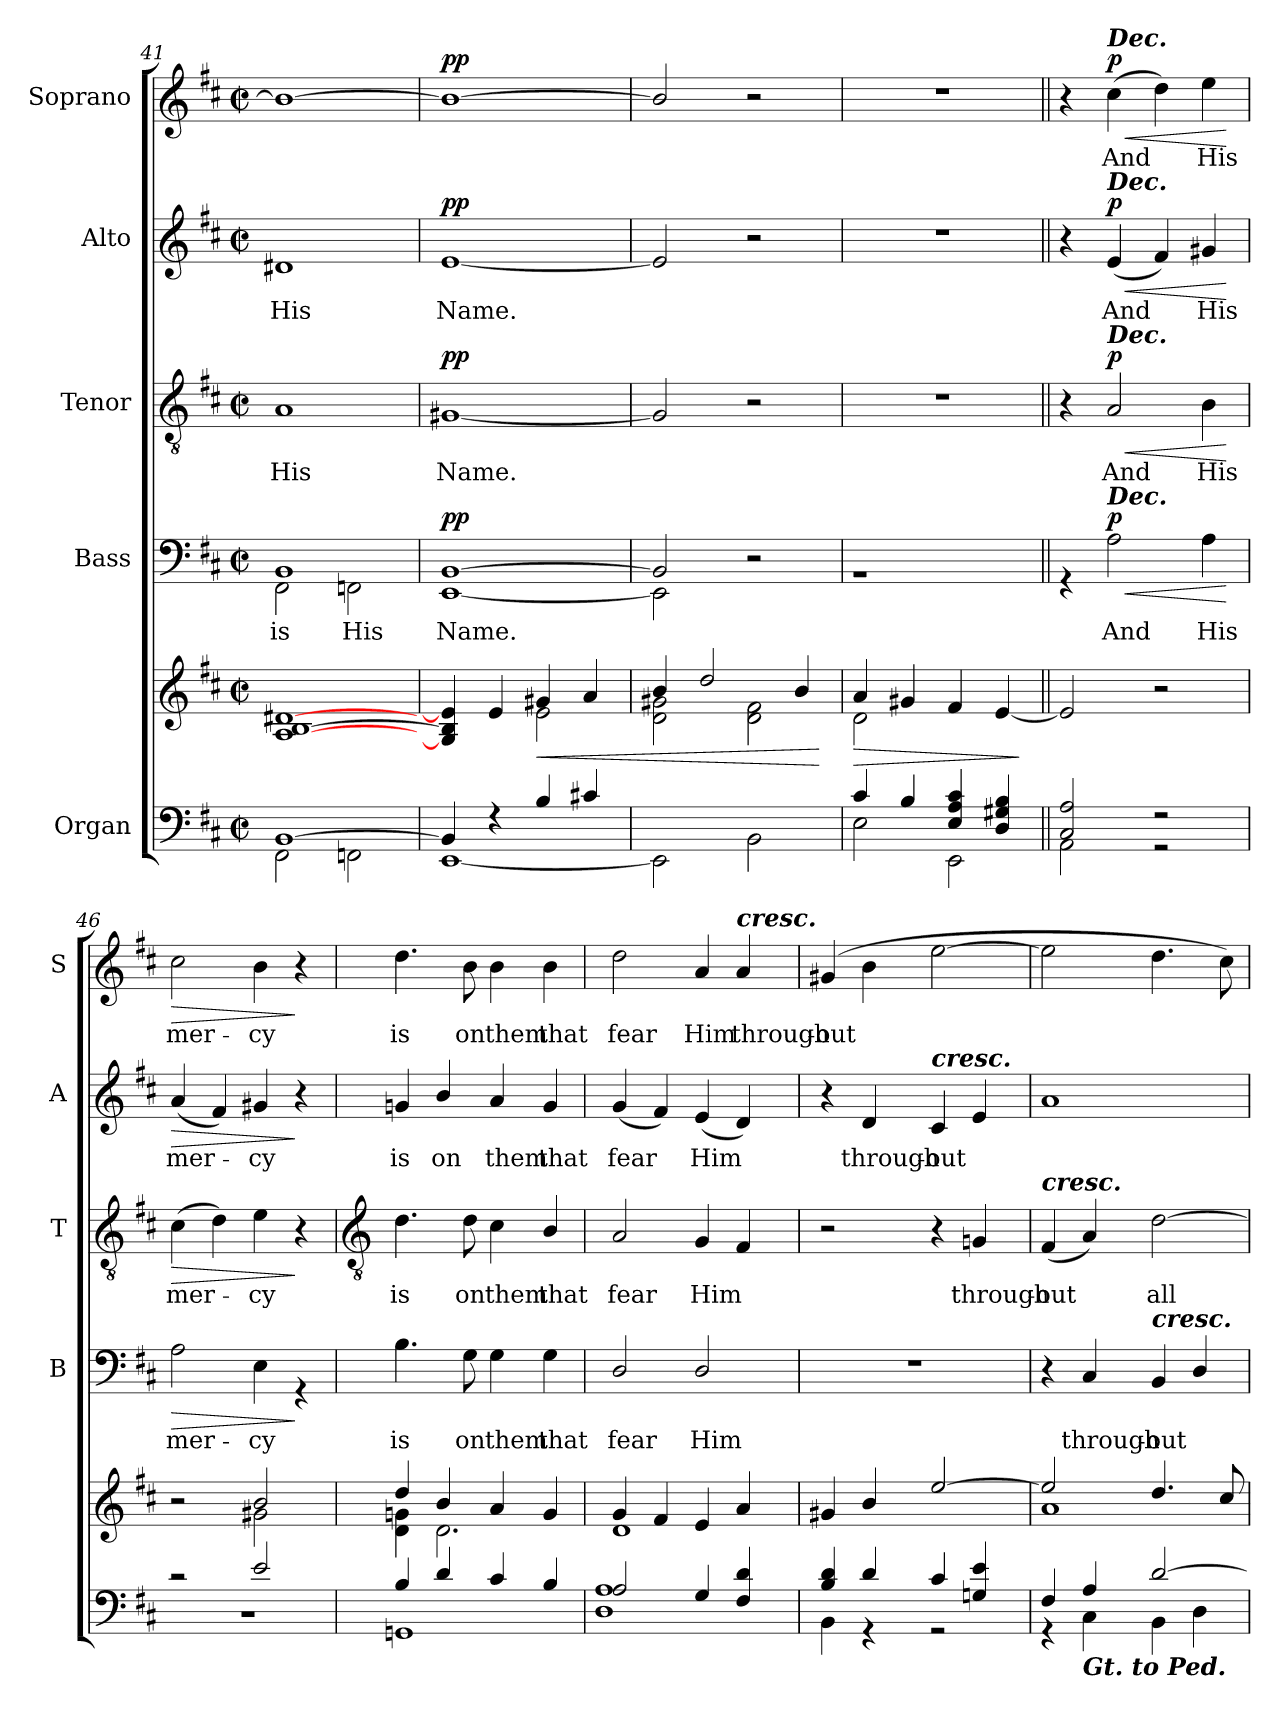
**kern	**kern	**dynam	**kern	**text	**dynam	**kern	**text	**dynam	**kern	**text	**dynam	**kern	**text	**dynam
*part5	*part5	*part5	*part4	*part4	*part4	*part3	*part3	*part3	*part2	*part2	*part2	*part1	*part1	*part1
*staff6	*staff5	*staff5/6	*staff4	*staff4	*staff4	*staff3	*staff3	*staff3	*staff2	*staff2	*staff2	*staff1	*staff1	*staff1
*I"Organ	*	*	*I"Bass	*	*	*I"Tenor	*	*	*I"Alto	*	*	*I"Soprano	*	*
*	*	*	*I'B	*	*	*I'T	*	*	*I'A	*	*	*I'S	*	*
*clefF4	*clefG2	*	*clefF4	*	*	*clefGv2	*	*	*clefG2	*	*	*clefG2	*	*
*k[f#c#]	*k[f#c#]	*	*k[f#c#]	*	*	*k[f#c#]	*	*	*k[f#c#]	*	*	*k[f#c#]	*	*
*D:	*D:	*	*D:	*	*	*D:	*	*	*D:	*	*	*D:	*	*
*M2/2	*M2/2	*	*M2/2	*	*	*M2/2	*	*	*M2/2	*	*	*M2/2	*	*
*met(c|)	*met(c|)	*	*met(c|)	*	*	*met(c|)	*	*	*met(c|)	*	*	*met(c|)	*	*
=41	=41	=41	=41	=41	=41	=41	=41	=41	=41	=41	=41	=41	=41	=41
*^	*^	*	*	*	*	*	*	*	*	*	*	*	*	*
!	!	!	!	!	!	!LO:LY:a	!	!	!	!	!	!	!	!	!	!
*	*	*	*	*	*^	*	*	*	*	*	*	*	*	*	*	*
!	!	!	!	!	!	!	!LO:LY:b	!	!	!LO:LY:b	!	!	!LO:LY:b	!	!	!	!
[1BB/	2FF#\	[1A/ [1B/ [1d#X/	1ryy	.	1BB/	2FF#\	is	.	1A	His	.	1d#X	His	.	1b_	.	.
!	!	!	!	!	!	!	!LO:LY:b	!	!	!	!	!	!	!	!	!	!
.	2FFn\	.	.	.	.	2FFn\	His	.	.	.	.	.	.	.	.	.	.
=42	=42	=42	=42	=42	=42	=42	=42	=42	=42	=42	=42	=42	=42	=42	=42	=42	=42
!	!	!	!	!	!	!	!LO:LY:a	!	!	!	!	!	!	!	!	!	!
!	!	!	!	!	!	!	!LO:LY:b	!LO:DY:b	!	!LO:LY:b	!LO:DY:b	!	!LO:LY:b	!LO:DY:b	!	!	!LO:DY:b
4BB/]	[1EE\	4G#/] 4B/] 4e/]	4ryy	.	[1BB/	[1EE\	Name.	pp	[1G#X	Name.	pp	[1e	Name.	pp	1b_	.	pp
4r	.	4e/	4ryy	.	.	.	.	.	.	.	.	.	.	.	.	.	.
!	!	!	!	!LO:HP:b	!	!	!	!	!	!	!	!	!	!	!	!	!
4B/	.	4g#X/	2e\	<	.	.	.	.	.	.	.	.	.	.	.	.	.
4c#X/	.	4a/	.	.	.	.	.	.	.	.	.	.	.	.	.	.	.
=43	=43	=43	=43	=43	=43	=43	=43	=43	=43	=43	=43	=43	=43	=43	=43	=43	=43
1ryy	2EE\]	4b/	2d\ 2g#X\	.	2BB/]	2EE\]	.	.	2G#]	.	.	2e]	.	.	2b/]	.	.
.	.	2dd/	.	.	.	.	.	.	.	.	.	.	.	.	.	.	.
.	2BB\	.	2d\ 2f#\	.	2ryy	2r	.	.	2r	.	.	2r	.	.	2r	.	.
.	.	4b/	.	.	.	.	.	.	.	.	.	.	.	.	.	.	.
*v	*v	*	*	*	*v	*v	*	*	*	*	*	*	*	*	*	*	*
*	*v	*v	*	*	*	*	*	*	*	*	*	*	*	*	*
.	.	[	.	.	.	.	.	.	.	.	.	.	.	.
=44	=44	=44	=44	=44	=44	=44	=44	=44	=44	=44	=44	=44	=44	=44
*^	*	*	*	*	*	*	*	*	*	*	*	*	*	*
!	!	!	!LO:HP:b	!	!	!	!	!	!	!	!	!	!	!	!
*	*	*^	*	*^	*	*	*	*	*	*	*	*	*	*	*
4c#/	2E\	4a/	2d\	>	1ryy	1r	.	.	1r	.	.	1r	.	.	1r	.	.
4B/	.	4g#X/	.	.	.	.	.	.	.	.	.	.	.	.	.	.	.
4E/ 4A/ 4c#/	2EE\	4f#/	2ryy	.	.	.	.	.	.	.	.	.	.	.	.	.	.
4D/ 4G#X/ 4B/	.	[4e/	.	.	.	.	.	.	.	.	.	.	.	.	.	.	.
*v	*v	*	*	*	*v	*v	*	*	*	*	*	*	*	*	*	*	*
*	*v	*v	*	*	*	*	*	*	*	*	*	*	*	*	*
.	.	]	.	.	.	.	.	.	.	.	.	.	.	.
=45||	=45||	=45||	=45||	=45||	=45||	=45||	=45||	=45||	=45||	=45||	=45||	=45||	=45||	=45||
*^	*^	*	*^	*	*	*	*	*	*	*	*	*	*	*
2C#/ 2A/	2AA\	2e/]	1ryy	.	1ryy	4r	.	.	4r	.	.	4r	.	.	4r	.	.
!	!	!	!	!	!	!	!	!	!	!	!	!	!	!	!LO:TX:a:Bi:t=Dec.	!	!
!	!	!	!	!	!	!	!	!	!	!	!	!LO:TX:a:Bi:t=Dec.	!	!	!	!	!
!	!	!	!	!	!	!	!	!	!LO:TX:a:Bi:t=Dec.	!	!	!	!	!	!	!	!
!	!	!	!	!	!	!LO:TX:a:Bi:t=Dec.	!	!	!	!	!	!	!	!	!	!	!
!	!	!	!	!	!	!	!LO:LY:b	!LO:HP:b	!	!LO:LY:b	!LO:HP:b	!	!LO:LY:b	!LO:HP:b	!	!LO:LY:b	!LO:HP:b
!	!	!	!	!	!	!	!	!LO:DY:n=1:b	!	!	!LO:DY:n=1:b	!	!	!LO:DY:n=1:b	!	!	!LO:DY:n=1:b
.	.	.	.	.	.	2A\	And	< p	2A	And	< p	(<4e	And	< p	(>4cc#	And	< p
2r	2r	2r	.	.	.	.	.	.	.	.	.	4f#)	.	.	4dd)	.	.
!	!	!	!	!	!	!	!LO:LY:b	!	!	!LO:LY:b	!	!	!LO:LY:b	!	!	!LO:LY:b	!
.	.	.	.	.	.	4A\	His	.	4B	His	.	4g#X	His	.	4ee	His	.
*v	*v	*	*	*	*v	*v	*	*	*	*	*	*	*	*	*	*	*
*	*v	*v	*	*	*	*	*	*	*	*	*	*	*	*	*
.	.	.	.	.	[	.	.	[	.	.	[	.	.	[
=46	=46	=46	=46	=46	=46	=46	=46	=46	=46	=46	=46	=46	=46	=46
*^	*^	*	*^	*	*	*	*	*	*	*	*	*	*	*
!	!	!	!	!	!	!	!LO:LY:b	!LO:HP:b	!	!LO:LY:b	!LO:HP:b	!	!LO:LY:b	!LO:HP:b	!	!LO:LY:b	!LO:HP:b
2r	1r	2r	2ryy	.	1ryy	2A\	mer-	>	(>4c#	mer-	>	(<4a	mer-	>	2cc#	mer-	>
.	.	.	.	.	.	.	.	.	4d)	.	.	4f#)	.	.	.	.	.
!	!	!	!	!	!	!	!LO:LY:b	!	!	!LO:LY:b	!	!	!LO:LY:b	!	!	!LO:LY:b	!
2e/	.	2b/	2g#X\	.	.	4E\	-cy	.	4e	cy	.	4g#X	cy	.	4b	-cy	.
.	.	.	.	.	.	4r	.	]	4r	.	]	4r	.	]	4r	.	]
*	*	*	*	*	*v	*v	*	*	*	*	*	*	*	*	*	*	*
!!LO:LB:g=z
=47	=47	=47	=47	=47	=47	=47	=47	=47	=47	=47	=47	=47	=47	=47	=47	=47
*	*	*	*	*	*	*	*	*clefGv2	*	*	*	*	*	*	*	*
*	*	*	*	*	*^	*	*	*	*	*	*	*	*	*	*	*
!	!	!	!	!	!	!	!LO:LY:b	!	!	!LO:LY:b	!	!	!LO:LY:b	!	!	!LO:LY:b	!
*	*	*	*	*	*v	*v	*	*	*	*	*	*	*	*	*	*	*
4B/	1GGn\	4dd/	4d\ 4gn\	.	4.B	is	.	4.d	is	.	4gn	is	.	4.dd	is	.
!	!	!	!	!	!	!	!	!	!	!	!	!LO:LY:b	!	!	!	!
4d/	.	4b/	2.d\	.	.	.	.	.	.	.	4b/	on	.	.	.	.
!	!	!	!	!	!	!LO:LY:b	!	!	!LO:LY:b	!	!	!	!	!	!LO:LY:b	!
.	.	.	.	.	8G	on	.	8d	on	.	.	.	.	8b	on	.
!	!	!	!	!	!	!LO:LY:b	!	!	!LO:LY:b	!	!	!LO:LY:b	!	!	!LO:LY:b	!
4c#/	.	4a/	.	.	4G	them	.	4c#	them	.	4a	them	.	4b	them	.
!	!	!	!	!	!	!LO:LY:b	!	!	!LO:LY:b	!	!	!LO:LY:b	!	!	!LO:LY:b	!
4B/	.	4g/	.	.	4G	that	.	4B/	that	.	4g	that	.	4b	that	.
=48	=48	=48	=48	=48	=48	=48	=48	=48	=48	=48	=48	=48	=48	=48	=48	=48
!	!	!	!	!	!	!LO:LY:b	!	!	!LO:LY:b	!	!	!LO:LY:b	!	!	!LO:LY:b	!
2A/	1D\ 1A\	4g/	1d\	.	2D/	fear	.	2A	fear	.	(<4g	fear	.	2dd	fear	.
.	.	4f#/	.	.	.	.	.	.	.	.	4f#)	.	.	.	.	.
!	!	!	!	!	!	!LO:LY:b	!	!	!LO:LY:b	!	!	!LO:LY:b	!	!	!LO:LY:b	!
4G/	.	4e/	.	.	2D/	Him	.	4G	Him	.	(<4e	Him	.	4a	Him	.
!	!	!	!	!	!	!	!	!	!	!	!	!	!	!LO:TX:a:Bi:t=cresc.	!	!
!	!	!	!	!	!	!	!	!	!	!	!	!	!	!	!LO:LY:b	!
4F#/ 4d/	.	4a/	.	.	.	.	.	4F#	.	.	4d)	.	.	4a	through-	.
=49	=49	=49	=49	=49	=49	=49	=49	=49	=49	=49	=49	=49	=49	=49	=49	=49
!	!	!	!	!	!	!	!	!	!	!	!	!	!	!	!LO:LY:b	!
4B/ 4d/	4BB\	4g#X/	1ryy	.	1r	.	.	2r	.	.	4r	.	.	(>4g#X	-out	.
!	!	!	!	!	!	!	!	!	!	!	!	!LO:LY:b	!	!	!	!
4d/	4r	4b/	.	.	.	.	.	.	.	.	4d	through-	.	4b	.	.
!	!	!	!	!	!	!	!	!	!	!	!LO:TX:a:Bi:t=cresc.	!	!	!	!	!
!	!	!	!	!	!	!	!	!	!	!	!	!LO:LY:b	!	!	!	!
4c#/	2r	[2ee/	.	.	.	.	.	4r	.	.	4c#	-out	.	[2ee	.	.
!	!	!	!	!	!	!	!	!	!LO:LY:b	!	!	!	!	!	!	!
4Gn/ 4e/	.	.	.	.	.	.	.	4Gn	through-	.	4e	.	.	.	.	.
=50	=50	=50	=50	=50	=50	=50	=50	=50	=50	=50	=50	=50	=50	=50	=50	=50
!	!	!	!	!	!	!	!	!LO:TX:a:Bi:t=cresc.	!	!	!	!	!	!	!	!
!	!	!	!	!	!	!	!	!	!LO:LY:b	!	!	!	!	!	!	!
4F#/	4r	2ee/]	1a\	.	4r	.	.	(<4F#	-out	.	1a	.	.	2ee]	.	.
!LO:TX:b:Bi:t=Gt. to Ped.	!	!	!	!	!	!	!	!	!	!	!	!	!	!	!	!
!	!	!	!	!	!	!LO:LY:b	!	!	!	!	!	!	!	!	!	!
4A/	4C#\	.	.	.	4C#	through-	.	4A)	.	.	.	.	.	.	.	.
!	!	!	!	!	!LO:TX:a:Bi:t=cresc.	!	!	!	!	!	!	!	!	!	!	!
!	!	!	!	!	!	!LO:LY:b	!	!	!LO:LY:b	!	!	!	!	!	!	!
[2d/	4BB\	4.dd/	.	.	4BB	-out	.	[2d	all	.	.	.	.	4.dd	.	.
.	4D\	.	.	.	4D/	.	.	.	.	.	.	.	.	.	.	.
.	.	8cc#/	.	.	.	.	.	.	.	.	.	.	.	8cc#)	.	.
*v	*v	*	*	*	*	*	*	*	*	*	*	*	*	*	*	*
*	*v	*v	*	*	*	*	*	*	*	*	*	*	*	*	*
=	=	=	=	=	=	=	=	=	=	=	=	=	=	=
*-	*-	*-	*-	*-	*-	*-	*-	*-	*-	*-	*-	*-	*-	*-
